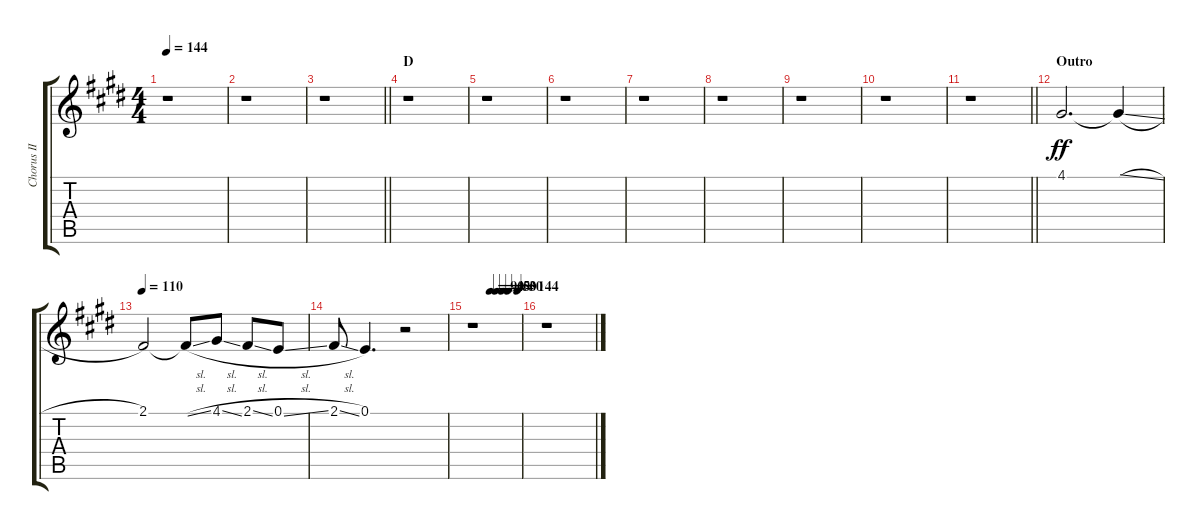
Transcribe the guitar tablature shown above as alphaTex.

\track ("Chorus II" "Chorus II") {instrument voiceoohs}
\staff {score tabs}
\tuning (E4 B3 G3 D3 A2 E2) {hide}
\ts (4 4)
\tempo 144
\clef g2
\ks e
r.1{dy ff} |
r.1 |
\barLineRight lightlight
r.1 |
\section ("" "D")
r.1 |
r.1 |
r.1 |
r.1 |
r.1 |
r.1 |
r.1 |
\barLineRight lightlight
r.1 |
\section ("" "Outro")
4.1.2{d} 4.1{sl t}.4 |
\tempo 110
2.1.2 2.1{sl t}.8 4.1{sl}.8 2.1{sl}.8 0.1{sl}.8 |
2.1{sl}.8 0.1.4{d} r.2 |
\tempo (90 0.375)
\tempo (40 0.5)
\tempo (50 0.625)
\tempo (30 0.75)
\tempo (144 0.9375)
r.1 |
r.1
